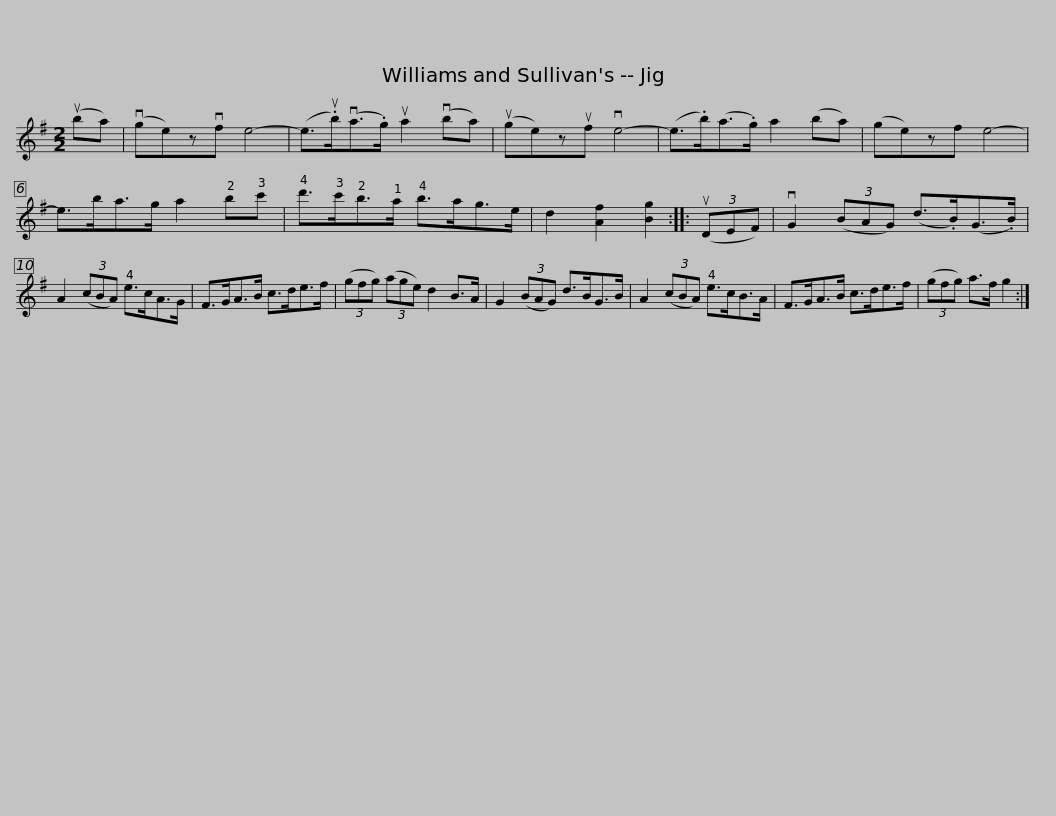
X:1
L:1/8
M:2/2
I:linebreak $
K:G
V:1 treble
V:1
 (uba) | (vge)zvf e4- | (e>.ub)(va>.g) ua2 (vba) | (uge)zuf ve4- | (e>.b)(a>.g) a2 (ba) | %5
 (ge)zf e4- |$ e>ba>g a2 bc' | d'>c'b>a b>ag>e | d2 [Af]2 [Bg]2 :: (3(uDEF) | %10
 vG2 (3(BAG) (d>.B)(G>.B) | A2 (3(cBA) e>cA>G |$ F>GA>B c>de>f | (3(gfg) (3(age) d2 B>A | G2 (3(BAG) d>BG>B | %15
 A2 (3(cBA) e>cB>A | F>GA>B c>de>f |$ (3(gfg) a>f g2 :| %18
